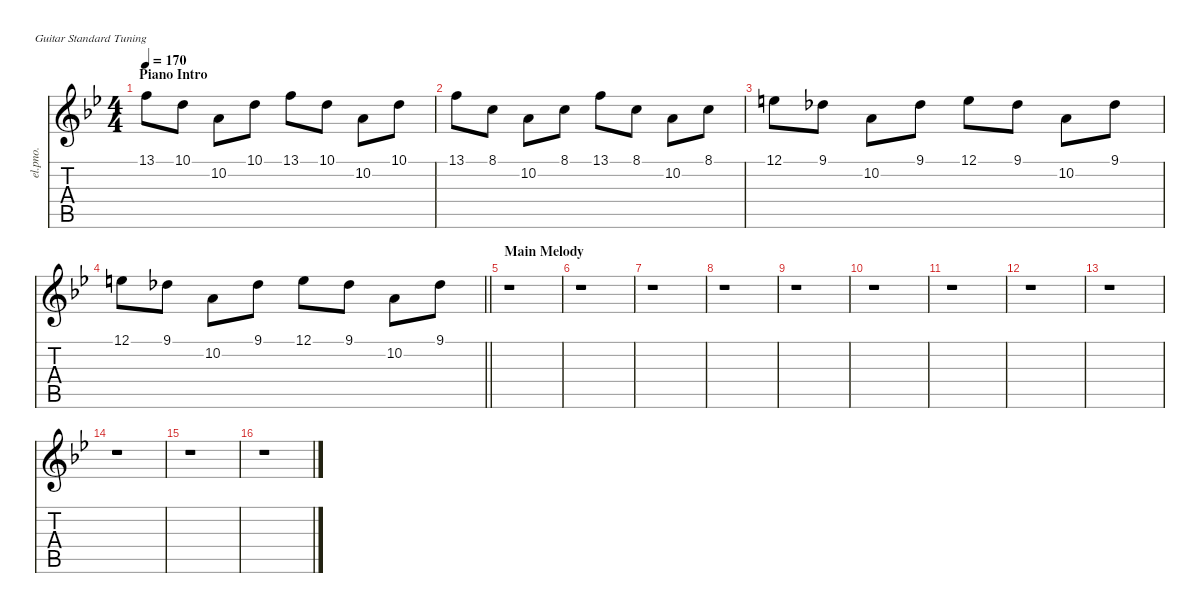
\defaultSystemsLayout 4
\hideDynamics
\bracketExtendMode nobrackets
\otherSystemsTrackNameOrientation horizontal
\track ("Piano" "el.pno.") {instrument electricgrandpiano}
\staff {score tabs}
\tuning (E4 B3 G3 D3 A2 E2)
\ts (4 4)
\beaming (8 2 2 2 2)
\section ("" "Piano Intro")
\tempo 170
\clef g2
\ks bb
13.1{acc forcenatural}.8{dy f instrument electricgrandpiano beam Down} 10.1{acc forcenatural}.8{beam Down} 10.2{acc forcenatural}.8{beam Down} 10.1{acc forcenatural}.8{beam Down} 13.1{acc forcenatural}.8{beam Down} 10.1{acc forcenatural}.8{beam Down} 10.2{acc forcenatural}.8{beam Down} 10.1{acc forcenatural}.8{beam Down} |
13.1{acc forcenatural}.8{beam Down} 8.1{acc forcenatural}.8{beam Down} 10.2{acc forcenatural}.8{beam Down} 8.1{acc forcenatural}.8{beam Down} 13.1{acc forcenatural}.8{beam Down} 8.1{acc forcenatural}.8{beam Down} 10.2{acc forcenatural}.8{beam Down} 8.1{acc forcenatural}.8{beam Down} |
12.1{acc forcenatural}.8{beam Down} 9.1{acc b}.8{beam Down} 10.2{acc forcenatural}.8{beam Down} 9.1{acc b}.8{beam Down} 12.1{acc forcenatural}.8{beam Down} 9.1{acc b}.8{beam Down} 10.2{acc forcenatural}.8{beam Down} 9.1{acc b}.8{beam Down} |
\barLineRight lightlight
12.1{acc forcenatural}.8{beam Down} 9.1{acc b}.8{beam Down} 10.2{acc forcenatural}.8{beam Down} 9.1{acc b}.8{beam Down} 12.1{acc forcenatural}.8{beam Down} 9.1{acc b}.8{beam Down} 10.2{acc forcenatural}.8{beam Down} 9.1{acc b}.8{beam Down} |
\section ("" "Main Melody")
r.1{beam Down} |
r.1{beam Down} |
r.1{beam Down} |
r.1{beam Down} |
r.1{beam Down} |
r.1{beam Down} |
r.1{beam Down} |
r.1{beam Down} |
r.1{beam Down} |
r.1{beam Down} |
r.1{beam Down} |
r.1{beam Down}
